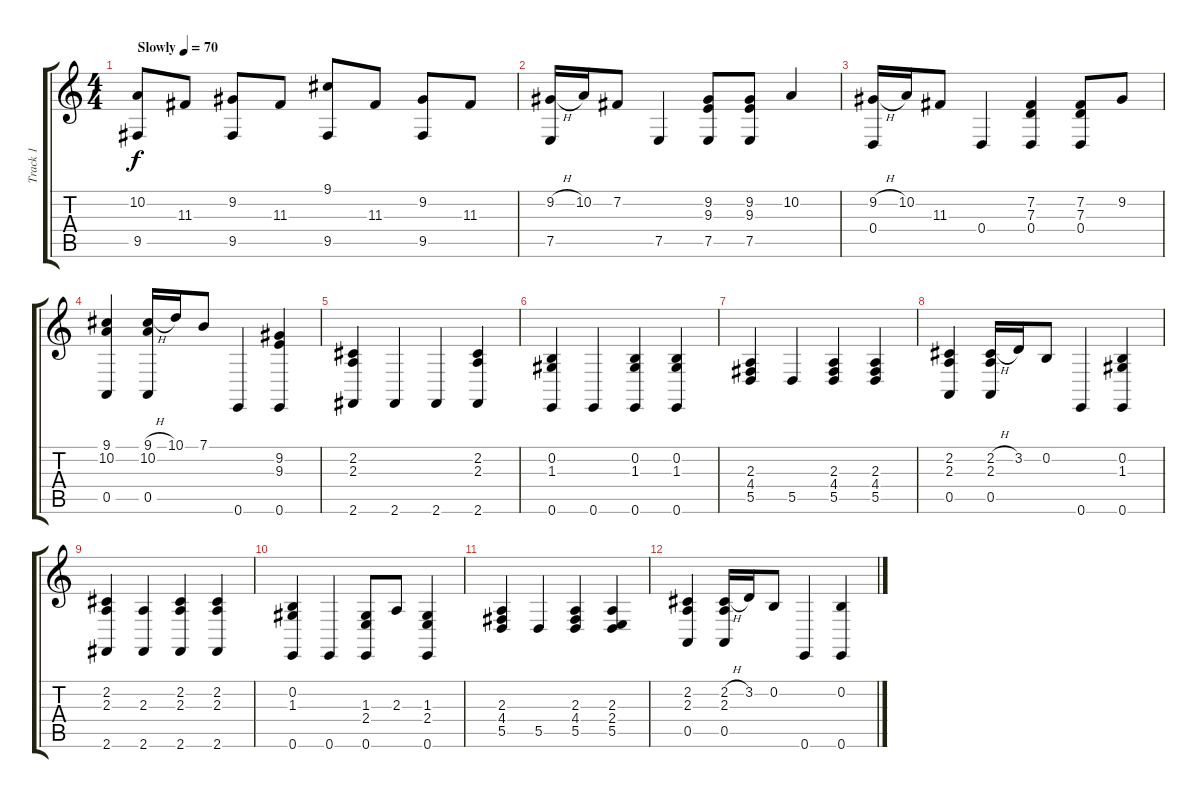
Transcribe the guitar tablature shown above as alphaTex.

\track ("Track 1" "Track 1") {instrument acousticgrandpiano}
\staff {score tabs}
\tuning (E4 B3 G3 D3 A2 E2) {hide}
\ts (4 4)
\tempo (70 "Slowly")
\clef g2
\ks c
(10.2 9.5).8{dy f instrument acousticgrandpiano} 11.3.8 (9.2 9.5).8 11.3.8 (9.1 9.5).8 11.3.8 (9.2 9.5).8 11.3.8 |
(9.2{h} 7.5).16 10.2.16 7.2.8 7.5.4 (9.2 9.3 7.5).8 (9.2 9.3 7.5).8 10.2.4 |
(9.2{h} 0.4).16 10.2.16 11.3.8 0.4.4 (7.2 7.3 0.4).4 (7.2 7.3 0.4).8 9.2.8 |
(9.1 10.2 0.5).4 (9.1{h} 10.2 0.5).16 10.1.16 7.1.8 0.6.4 (9.2 9.3 0.6).4 |
(2.2 2.3 2.6).4 2.6.4 2.6.4 (2.2 2.3 2.6).4 |
(0.2 1.3 0.6).4 0.6.4 (0.2 1.3 0.6).4 (0.2 1.3 0.6).4 |
(2.3 4.4 5.5).4 5.5.4 (2.3 4.4 5.5).4 (2.3 4.4 5.5).4 |
(2.2 2.3 0.5).4 (2.2{h} 2.3 0.5).16 3.2.16 0.2.8 0.6.4 (0.2 1.3 0.6).4 |
(2.2 2.3 2.6).4 (2.3 2.6).4 (2.2 2.3 2.6).4 (2.2 2.3 2.6).4 |
(0.2 1.3 0.6).4 0.6.4 (1.3 2.4 0.6).8 2.3.8 (1.3 2.4 0.6).4 |
(2.3 4.4 5.5).4 5.5.4 (2.3 4.4 5.5).4 (2.3 2.4 5.5).4 |
(2.2 2.3 0.5).4 (2.2{h} 2.3 0.5).16 3.2.16 0.2.8 0.6.4 (0.2 0.6).4
